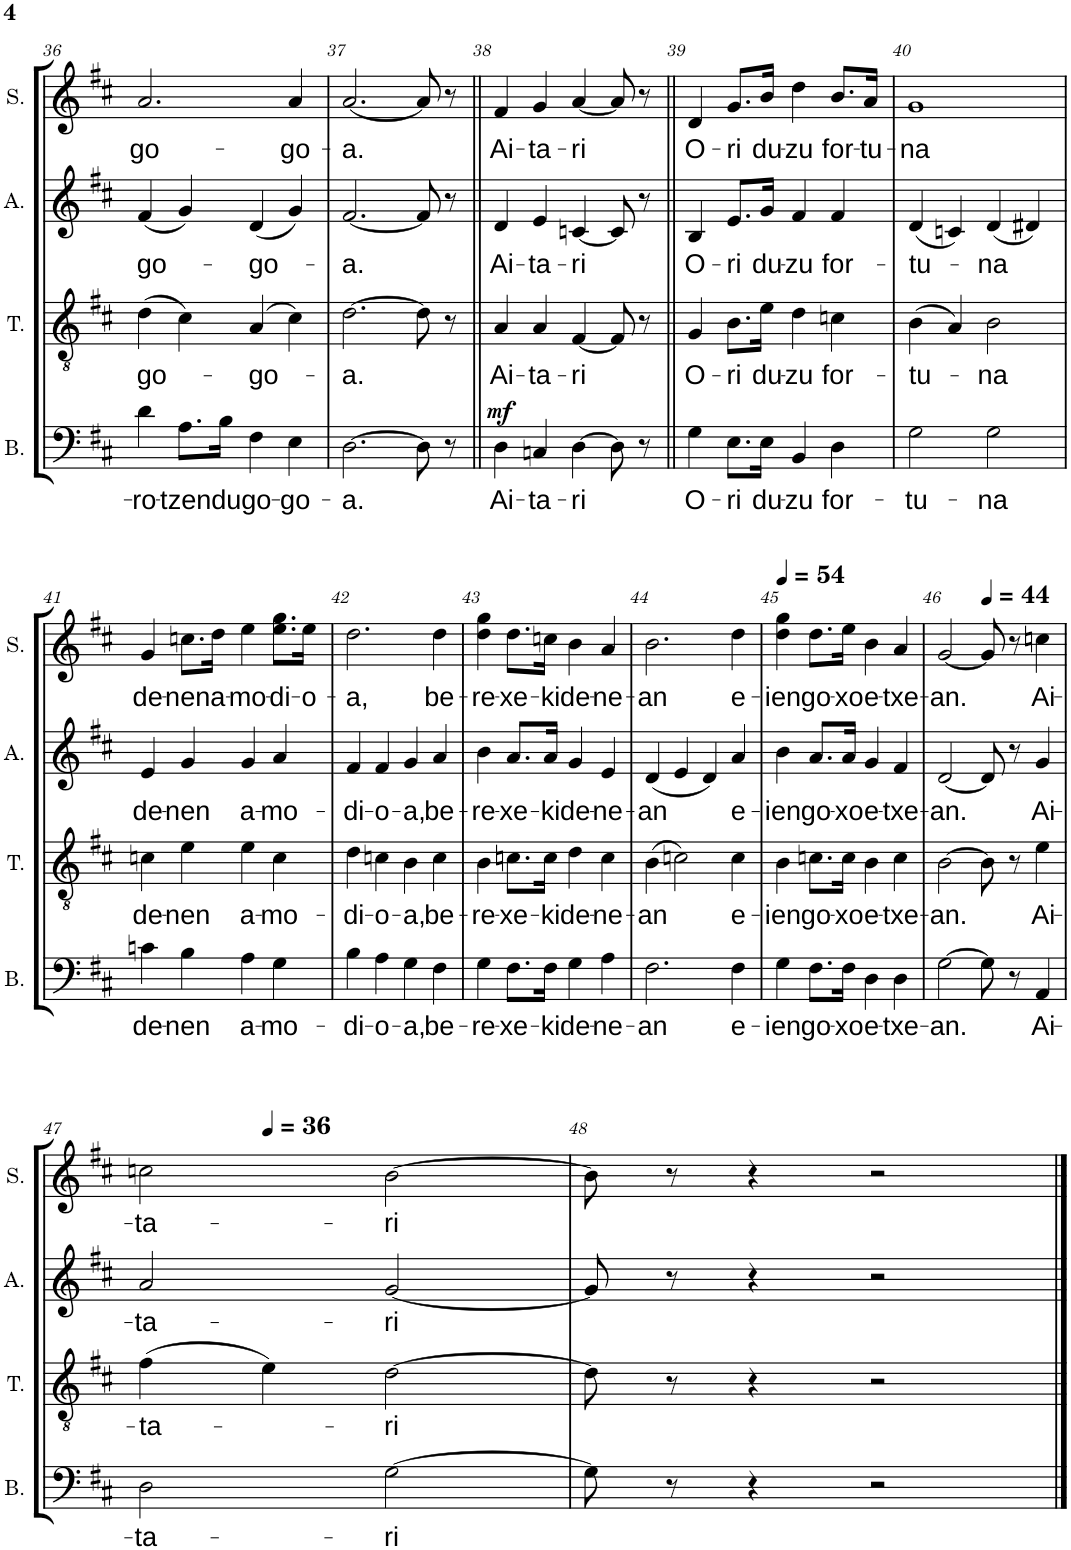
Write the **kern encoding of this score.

**kern	**text	**dynam	**kern	**text	**kern	**text	**kern	**text
*part4	*part4	*part4	*part3	*part3	*part2	*part2	*part1	*part1
*staff4	*staff4	*staff4	*staff3	*staff3	*staff2	*staff2	*staff1	*staff1
*I"Basse	*	*	*I"Ténor	*	*I"Alto	*	*I"Soprano	*
*I'B.	*	*	*I'T.	*	*I'A.	*	*I'S.	*
!!LO:PB:g=z
*clefF4	*	*	*clefGv2	*	*clefG2	*	*clefG2	*
*k[f#c#]	*	*	*k[f#c#]	*	*k[f#c#]	*	*k[f#c#]	*
*M4/4	*	*	*M4/4	*	*M4/4	*	*M4/4	*
=36	=36	=36	=36	=36	=36	=36	=36	=36
!	!LO:LY:b	!	!	!LO:LY:b	!	!LO:LY:b	!	!LO:LY:b
4d\	-ro-	.	(4d\	go-	(4f#/	go-	2.a/	go-
!	!LO:LY:b	!	!	!	!	!	!	!
8.A\L	-tzen	.	4c#\)	.	4g/)	.	.	.
!	!LO:LY:b	!	!	!	!	!	!	!
16B\Jk	du	.	.	.	.	.	.	.
!	!LO:LY:b	!	!	!LO:LY:b	!	!LO:LY:b	!	!
4F#\	go-	.	(4A/	-go-	(4d/	-go-	.	.
!	!LO:LY:b	!	!	!	!	!	!	!LO:LY:b
4E\	-go-	.	4c#\)	.	4g/)	.	4a/	-go-
=37	=37	=37	=37	=37	=37	=37	=37	=37
!	!LO:LY:b	!	!	!LO:LY:b	!	!LO:LY:b	!	!LO:LY:b
[2.D\	-a.	.	[2.d\	-a.	[2.f#/	-a.	[2.a/	-a.
8D\]	.	.	8d\]	.	8f#/]	.	8a/]	.
8r	.	.	8r	.	8r	.	8r	.
=38||	=38||	=38||	=38||	=38||	=38||	=38||	=38||	=38||
!	!LO:LY:b	!LO:DY:b	!	!LO:LY:b	!	!LO:LY:b	!	!LO:LY:b
4D\	Ai-	mf	4A/	Ai-	4d/	Ai-	4f#/	Ai-
!	!LO:LY:b	!	!	!LO:LY:b	!	!LO:LY:b	!	!LO:LY:b
4Cn/	-ta-	.	4A/	-ta-	4e/	-ta-	4g/	-ta-
!	!LO:LY:b	!	!	!LO:LY:b	!	!LO:LY:b	!	!LO:LY:b
[4D\	-ri	.	[4F#/	-ri	[4cn/	-ri	[4a/	-ri
8D\]	.	.	8F#/]	.	8c/]	.	8a/]	.
8r	.	.	8r	.	8r	.	8r	.
=39||	=39||	=39||	=39||	=39||	=39||	=39||	=39||	=39||
!	!LO:LY:b	!	!	!LO:LY:b	!	!LO:LY:b	!	!LO:LY:b
4G\	O-	.	4G/	O-	4B/	O-	4d/	O-
!	!LO:LY:b	!	!	!LO:LY:b	!	!LO:LY:b	!	!LO:LY:b
8.E\L	-ri	.	8.B\L	-ri	8.e/L	-ri	8.g/L	-ri
!	!LO:LY:b	!	!	!LO:LY:b	!	!LO:LY:b	!	!LO:LY:b
16E\Jk	du-	.	16e\Jk	du-	16g/Jk	du-	16b/Jk	du-
!	!LO:LY:b	!	!	!LO:LY:b	!	!LO:LY:b	!	!LO:LY:b
4BB/	-zu	.	4d\	-zu	4f#/	-zu	4dd\	-zu
!	!LO:LY:b	!	!	!LO:LY:b	!	!LO:LY:b	!	!LO:LY:b
4D\	for-	.	4cn\	for-	4f#/	for-	8.b/L	for-
!	!	!	!	!	!	!	!	!LO:LY:b
.	.	.	.	.	.	.	16a/Jk	-tu-
=40	=40	=40	=40	=40	=40	=40	=40	=40
!	!LO:LY:b	!	!	!LO:LY:b	!	!LO:LY:b	!	!LO:LY:b
2G\	-tu-	.	(4B\	-tu-	(4d/	-tu-	1g	-na
.	.	.	4A/)	.	4cn/)	.	.	.
!	!LO:LY:b	!	!	!LO:LY:b	!	!LO:LY:b	!	!
2G\	-na	.	2B\	-na	(4d/	-na	.	.
.	.	.	.	.	4d#X/)	.	.	.
!!LO:LB:g=z
=41	=41	=41	=41	=41	=41	=41	=41	=41
!	!LO:LY:b	!	!	!LO:LY:b	!	!LO:LY:b	!	!LO:LY:b
4cn\	de-	.	4cn\	de-	4e/	de-	4g/	de-
!	!LO:LY:b	!	!	!LO:LY:b	!	!LO:LY:b	!	!LO:LY:b
4B\	-nen	.	4e\	-nen	4g/	-nen	8.ccn\L	-nen
!	!	!	!	!	!	!	!	!LO:LY:b
.	.	.	.	.	.	.	16dd\Jk	a-
!	!LO:LY:b	!	!	!LO:LY:b	!	!LO:LY:b	!	!LO:LY:b
4A\	a-	.	4e\	a-	4g/	a-	4ee\	-mo-
!	!LO:LY:b	!	!	!LO:LY:b	!	!LO:LY:b	!	!LO:LY:b
4G\	-mo-	.	4c\	-mo-	4a/	-mo-	8.ee\ 8.gg\L	-di-
!	!	!	!	!	!	!	!	!LO:LY:b
.	.	.	.	.	.	.	16ee\Jk	-o-
=42	=42	=42	=42	=42	=42	=42	=42	=42
!	!LO:LY:b	!	!	!LO:LY:b	!	!LO:LY:b	!	!LO:LY:b
4B\	-di-	.	4d\	-di-	4f#/	-di-	2.dd\	-a,
!	!LO:LY:b	!	!	!LO:LY:b	!	!LO:LY:b	!	!
4A\	-o-	.	4cn\	-o-	4f#/	-o-	.	.
!	!LO:LY:b	!	!	!LO:LY:b	!	!LO:LY:b	!	!
4G\	-a,	.	4B\	-a,	4g/	-a,	.	.
!	!LO:LY:b	!	!	!LO:LY:b	!	!LO:LY:b	!	!LO:LY:b
4F#\	be-	.	4c\	be-	4a/	be-	4dd\	be-
=43	=43	=43	=43	=43	=43	=43	=43	=43
!	!LO:LY:b	!	!	!LO:LY:b	!	!LO:LY:b	!	!LO:LY:b
4G\	-re-	.	4B\	-re-	4b\	-re-	4dd\ 4gg\	-re-
!	!LO:LY:b	!	!	!LO:LY:b	!	!LO:LY:b	!	!LO:LY:b
8.F#\L	-xe-	.	8.cn\L	-xe-	8.a/L	-xe-	8.dd\L	-xe-
!	!LO:LY:b	!	!	!LO:LY:b	!	!LO:LY:b	!	!LO:LY:b
16F#\Jk	-ki	.	16c\Jk	-ki	16a/Jk	-ki	16ccn\Jk	-ki
!	!LO:LY:b	!	!	!LO:LY:b	!	!LO:LY:b	!	!LO:LY:b
4G\	de-	.	4d\	de-	4g/	de-	4b\	de-
!	!LO:LY:b	!	!	!LO:LY:b	!	!LO:LY:b	!	!LO:LY:b
4A\	-ne-	.	4c\	-ne-	4e/	-ne-	4a/	-ne-
=44	=44	=44	=44	=44	=44	=44	=44	=44
!	!LO:LY:b	!	!	!LO:LY:b	!	!LO:LY:b	!	!LO:LY:b
2.F#\	-an	.	(4B\	-an	(4d/	-an	2.b\	-an
.	.	.	2cn\)	.	4e/	.	.	.
.	.	.	.	.	4d/)	.	.	.
!	!LO:LY:b	!	!	!LO:LY:b	!	!LO:LY:b	!	!LO:LY:b
4F#\	e-	.	4c\	e-	4a/	e-	4dd\	e-
=45	=45	=45	=45	=45	=45	=45	=45	=45
*	*	*	*	*	*	*	*MM54	*
!	!LO:LY:b	!	!	!LO:LY:b	!	!LO:LY:b	!	!LO:LY:b
4G\	-ien	.	4B\	-ien	4b\	-ien	4dd\ 4gg\	-ien
!	!LO:LY:b	!	!	!LO:LY:b	!	!LO:LY:b	!	!LO:LY:b
8.F#\L	go-	.	8.cn\L	go-	8.a/L	go-	8.dd\L	go-
!	!LO:LY:b	!	!	!LO:LY:b	!	!LO:LY:b	!	!LO:LY:b
16F#\Jk	-xo	.	16c\Jk	-xo	16a/Jk	-xo	16ee\Jk	-xo
!	!LO:LY:b	!	!	!LO:LY:b	!	!LO:LY:b	!	!LO:LY:b
4D\	e-	.	4B\	e-	4g/	e-	4b\	e-
!	!LO:LY:b	!	!	!LO:LY:b	!	!LO:LY:b	!	!LO:LY:b
4D\	-txe-	.	4c\	-txe-	4f#/	-txe-	4a/	-txe-
=46	=46	=46	=46	=46	=46	=46	=46	=46
!	!LO:LY:b	!	!	!LO:LY:b	!	!LO:LY:b	!	!LO:LY:b
[2G\	-an.	.	[2B\	-an.	[2d/	-an.	[2g/	-an.
*	*	*	*	*	*	*	*MM44	*
8G\]	.	.	8B\]	.	8d/]	.	8g/]	.
8r	.	.	8r	.	8r	.	8r	.
!	!LO:LY:b	!	!	!LO:LY:b	!	!LO:LY:b	!	!LO:LY:b
4AA/	Ai-	.	4e\	Ai-	4g/	Ai-	4ccn\	Ai-
!!LO:LB:g=z
=47	=47	=47	=47	=47	=47	=47	=47	=47
!	!LO:LY:b	!	!	!LO:LY:b	!	!LO:LY:b	!	!LO:LY:b
*	*	*	*	*	*	*	*^	*
2D\	-ta-	.	(4f#\	-ta-	2a/	-ta-	2ccn\	4ryy	-ta-
*	*	*	*	*	*	*	*MM36	*	*
.	.	.	4e\)	.	.	.	.	2.ryy	.
!	!LO:LY:b	!	!	!LO:LY:b	!	!LO:LY:b	!	!	!LO:LY:b
[2G\	-ri	.	[2d\	-ri	[2g/	-ri	[2b\	.	-ri
*	*	*	*	*	*	*	*v	*v	*
=48	=48	=48	=48	=48	=48	=48	=48	=48
8G\]	.	.	8d\]	.	8g/]	.	8b\]	.
8r	.	.	8r	.	8r	.	8r	.
4r	.	.	4r	.	4r	.	4r	.
2r	.	.	2r	.	2r	.	2r	.
==	==	==	==	==	==	==	==	==
*-	*-	*-	*-	*-	*-	*-	*-	*-
